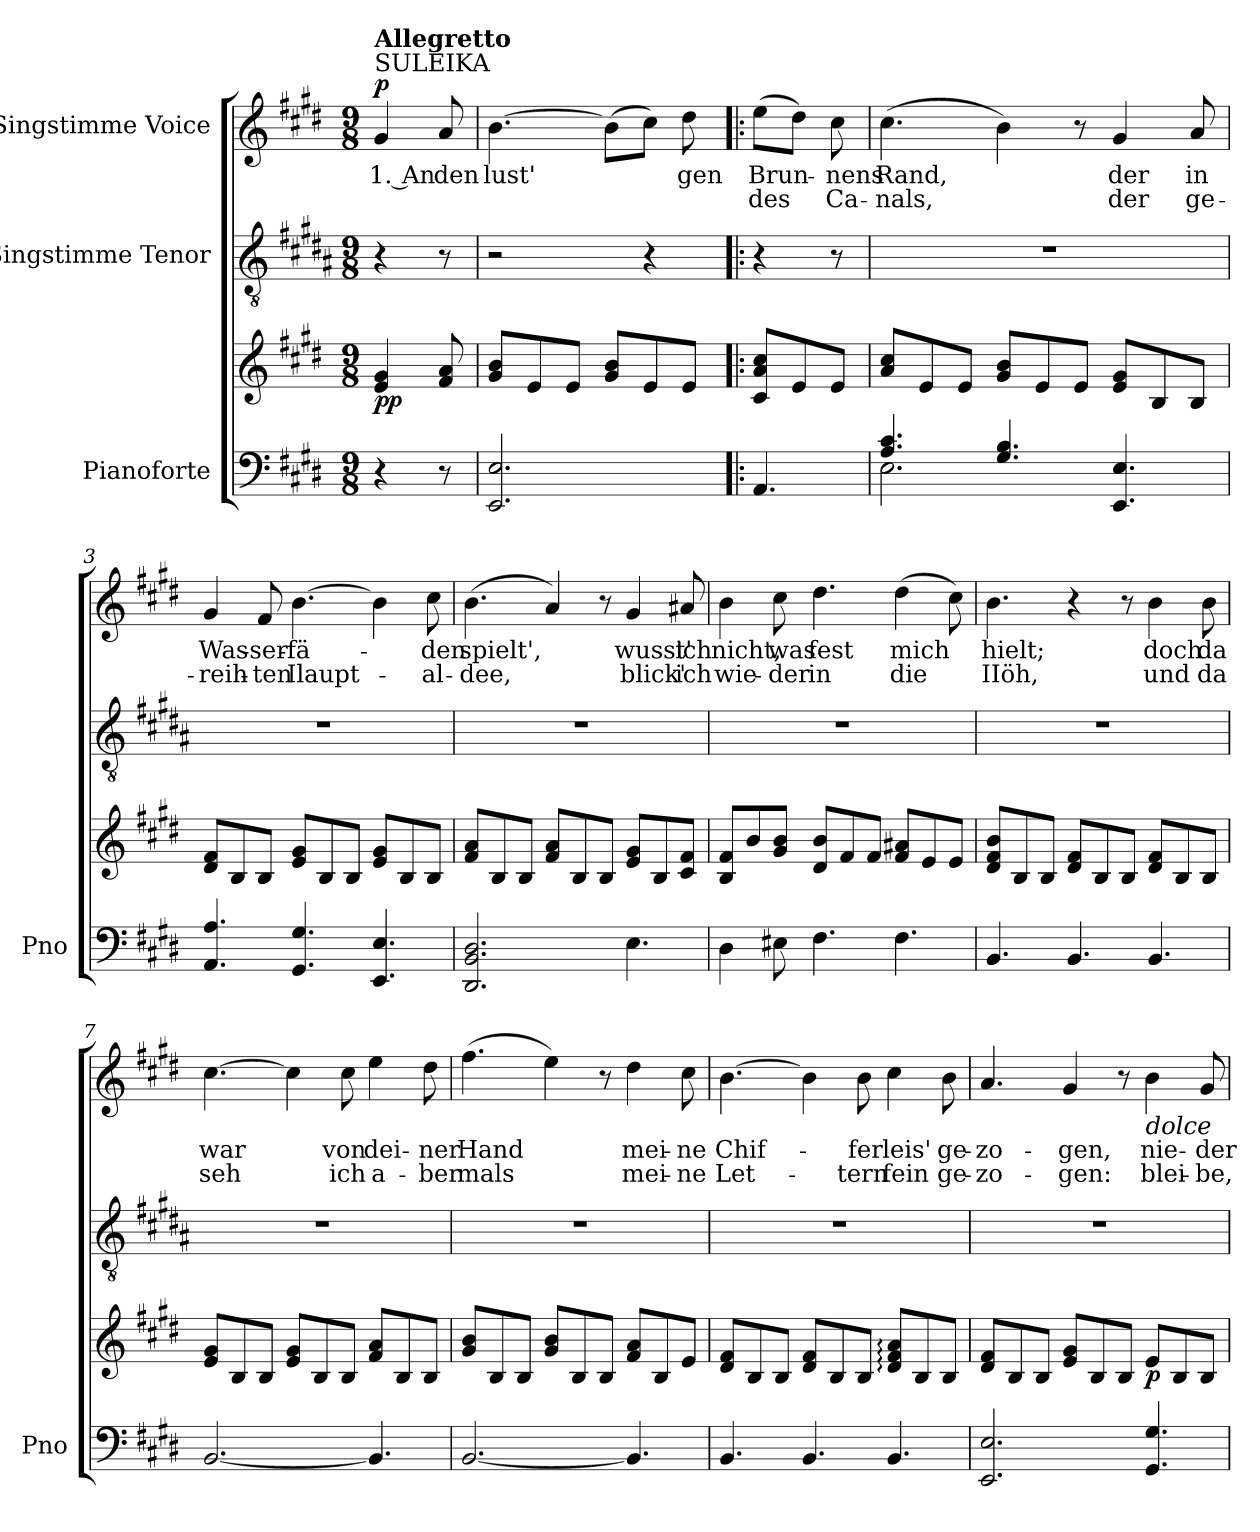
**kern	**kern	**dynam	**kern	**kern	**text	**text	**dynam
*part3	*part3	*part3	*part2	*part1	*part1	*part1	*part1
*staff4	*staff3	*staff3/4	*staff2	*staff1	*staff1	*staff1	*staff1
*I"Pianoforte	*	*	*I"Singstimme Tenor	*I"Singstimme Voice	*	*	*
*I'Pno	*	*	*	*	*	*	*
*	*	*	*stria5	*	*	*	*
*clefF4	*clefG2	*	*clefGv2	*clefG2	*	*	*
*	*	*	*ITrd4c7	*	*	*	*
*k[f#c#g#d#]	*k[f#c#g#d#]	*	*k[f#c#g#d#]	*k[f#c#g#d#]	*	*	*
*M9/8	*M9/8	*	*M9/8	*M9/8	*	*	*
=	=	=	=	=	=	=	=
!	!	!	!	!LO:TX:a:t=SULEIKA	!	!	!
!	!	!	!	!LO:TX:a:B:t=Allegretto	!	!	!
!	!	!LO:DY:b	!	!	!LO:LY:b	!	!LO:DY:a
4r	4e/ 4g#/	pp	4r	4g#/	1. An	.	p
!	!	!	!	!	!LO:LY:b	!	!
8r	8f#/ 8a/	.	8r	8a/	den	.	.
=1	=1	=1	=1	=1	=1	=1	=1
!	!	!	!	!	!LO:LY:b	!	!
2.EE/ 2.E/	8g#/ 8b/L	.	2r	[4.b\	lust'	.	.
.	8e/	.	.	.	.	.	.
.	8e/J	.	.	.	.	.	.
.	8g#/ 8b/L	.	.	(8b\L]	.	.	.
.	8e/	.	4r	8cc#\J)	.	.	.
!	!	!	!	!	!LO:LY:b	!	!
.	8e/J	.	.	8dd#\	gen	.	.
=1X1!|:	=1X1!|:	=1X1!|:	=1X1!|:	=1X1!|:	=1X1!|:	=1X1!|:	=1X1!|:
!	!	!	!	!	!LO:LY:b	!LO:LY:b	!
4.AA/	8c#/ 8a/ 8cc#/L	.	4r	(8ee\L	Brun-	des	.
.	8e/	.	.	8dd#\J)	.	.	.
!	!	!	!	!	!LO:LY:b	!LO:LY:b	!
.	8e/J	.	8r	8cc#\	-nens	Ca-	.
=2	=2	=2	=2	=2	=2	=2	=2
*^	*	*	*	*	*	*	*
!	!	!	!	!	!	!LO:LY:b	!LO:LY:b	!
4.A/ 4.c#/	2.E\	8a/ 8cc#/L	.	8%9r	(4.cc#\	Rand,	-nals,	.
.	.	8e/	.	.	.	.	.	.
.	.	8e/J	.	.	.	.	.	.
4.G#/ 4.B/	.	8g#/ 8b/L	.	.	4b\)	.	.	.
.	.	8e/	.	.	.	.	.	.
.	.	8e/J	.	.	8r	.	.	.
!	!	!	!	!	!	!LO:LY:b	!LO:LY:b	!
4.EE/ 4.E/	4.ryy	8e/ 8g#/L	.	.	4g#/	der	der	.
.	.	8B/	.	.	.	.	.	.
!	!	!	!	!	!	!LO:LY:b	!LO:LY:b	!
.	.	8B/J	.	.	8a/	in	ge-	.
*v	*v	*	*	*	*	*	*	*
=3	=3	=3	=3	=3	=3	=3	=3
!	!	!	!	!	!LO:LY:b	!LO:LY:b	!
4.AA/ 4.A/	8d#/ 8f#/L	.	8%9r	4g#/	Was-	-reih-	.
.	8B/	.	.	.	.	.	.
!	!	!	!	!	!LO:LY:b	!LO:LY:b	!
.	8B/J	.	.	8f#/	-ser-	-ten	.
!	!	!	!	!	!LO:LY:b	!LO:LY:b	!
4.GG#/ 4.G#/	8e/ 8g#/L	.	.	[4.b\	-fä-	Ilaupt-	.
.	8B/	.	.	.	.	.	.
.	8B/J	.	.	.	.	.	.
4.EE/ 4.E/	8e/ 8g#/L	.	.	4b\]	.	.	.
.	8B/	.	.	.	.	.	.
!	!	!	!	!	!LO:LY:b	!LO:LY:b	!
.	8B/J	.	.	8cc#\	-den	-al-	.
!!LO:LB:g=z
=4	=4	=4	=4	=4	=4	=4	=4
!	!	!	!	!	!LO:LY:b	!LO:LY:b	!
2.DD#/ 2.BB/ 2.D#/	8f#/ 8a/L	.	8%9r	(4.b\	spielt',	-dee,	.
.	8B/	.	.	.	.	.	.
.	8B/J	.	.	.	.	.	.
.	8f#/ 8a/L	.	.	4a/)	.	.	.
.	8B/	.	.	.	.	.	.
.	8B/J	.	.	8r	.	.	.
!	!	!	!	!	!LO:LY:b	!LO:LY:b	!
4.E\	8e/ 8g#/L	.	.	4g#/	wusst'	blick'	.
.	8B/	.	.	.	.	.	.
!	!	!	!	!	!LO:LY:b	!LO:LY:b	!
.	8c#/ 8f#/J	.	.	8a#X/	ich	ich	.
=5	=5	=5	=5	=5	=5	=5	=5
!	!	!	!	!	!LO:LY:b	!LO:LY:b	!
4D#\	8B/ 8f#/L	.	8%9r	4b\	nicht,	wie-	.
.	8b/	.	.	.	.	.	.
!	!	!	!	!	!LO:LY:b	!LO:LY:b	!
8E#X\	8g#/ 8b/J	.	.	8cc#\	was	-der	.
!	!	!	!	!	!LO:LY:b	!LO:LY:b	!
4.F#\	8d#/ 8b/L	.	.	4.dd#\	fest	in	.
.	8f#/	.	.	.	.	.	.
.	8f#/J	.	.	.	.	.	.
!	!	!	!	!	!LO:LY:b	!LO:LY:b	!
4.F#\	8f#/ 8a#X/L	.	.	(4dd#\	mich	die	.
.	8e/	.	.	.	.	.	.
.	8e/J	.	.	8cc#\)	.	.	.
=6	=6	=6	=6	=6	=6	=6	=6
!	!	!	!	!	!LO:LY:b	!LO:LY:b	!
4.BB/	8d#/ 8f#/ 8b/L	.	8%9r	4.b\	hielt;	IIöh,	.
.	8B/	.	.	.	.	.	.
.	8B/J	.	.	.	.	.	.
4.BB/	8d#/ 8f#/L	.	.	4r	.	.	.
.	8B/	.	.	.	.	.	.
.	8B/J	.	.	8r	.	.	.
!	!	!	!	!	!LO:LY:b	!LO:LY:b	!
4.BB/	8d#/ 8f#/L	.	.	4b\	doch	und	.
.	8B/	.	.	.	.	.	.
!	!	!	!	!	!LO:LY:b	!LO:LY:b	!
.	8B/J	.	.	8b\	da	da	.
=7	=7	=7	=7	=7	=7	=7	=7
!	!	!	!	!	!LO:LY:b	!LO:LY:b	!
[2.BB/	8e/ 8g#/L	.	8%9r	[4.cc#\	war	seh	.
.	8B/	.	.	.	.	.	.
.	8B/J	.	.	.	.	.	.
.	8e/ 8g#/L	.	.	4cc#\]	.	.	.
.	8B/	.	.	.	.	.	.
!	!	!	!	!	!LO:LY:b	!LO:LY:b	!
.	8B/J	.	.	8cc#\	von	ich	.
!	!	!	!	!	!LO:LY:b	!LO:LY:b	!
4.BB/]	8f#/ 8a/L	.	.	4ee\	dei-	a-	.
.	8B/	.	.	.	.	.	.
!	!	!	!	!	!LO:LY:b	!LO:LY:b	!
.	8B/J	.	.	8dd#\	-ner	-ber	.
!!LO:LB:g=z
=8	=8	=8	=8	=8	=8	=8	=8
!	!	!	!	!	!LO:LY:b	!LO:LY:b	!
[2.BB/	8g#/ 8b/L	.	8%9r	(4.ff#\	Hand	mals	.
.	8B/	.	.	.	.	.	.
.	8B/J	.	.	.	.	.	.
.	8g#/ 8b/L	.	.	4ee\)	.	.	.
.	8B/	.	.	.	.	.	.
.	8B/J	.	.	8r	.	.	.
!	!	!	!	!	!LO:LY:b	!LO:LY:b	!
4.BB/]	8f#/ 8a/L	.	.	4dd#\	mei-	mei-	.
.	8B/	.	.	.	.	.	.
!	!	!	!	!	!LO:LY:b	!LO:LY:b	!
.	8e/J	.	.	8cc#\	-ne	-ne	.
!!LO:LB:g=z
=9	=9	=9	=9	=9	=9	=9	=9
!	!	!	!	!	!LO:LY:b	!LO:LY:b	!
4.BB/	8d#/ 8f#/L	.	8%9r	[4.b\	Chif-	Let-	.
.	8B/	.	.	.	.	.	.
.	8B/J	.	.	.	.	.	.
4.BB/	8d#/ 8f#/L	.	.	4b\]	.	.	.
.	8B/	.	.	.	.	.	.
!	!	!	!	!	!LO:LY:b	!LO:LY:b	!
.	8B/J	.	.	8b\	-fer	-tern	.
!	!	!	!	!	!LO:LY:b	!LO:LY:b	!
4.BB/	8d#/: 8f#/: 8a/:L	.	.	4cc#\	leis'	fein	.
.	8B/	.	.	.	.	.	.
!	!	!	!	!	!LO:LY:b	!LO:LY:b	!
.	8B/J	.	.	8b\	ge-	ge-	.
=10	=10	=10	=10	=10	=10	=10	=10
!	!	!	!	!	!LO:LY:b	!LO:LY:b	!
2.EE/ 2.E/	8d#/ 8f#/L	.	8%9r	4.a/	-zo-	-zo-	.
.	8B/	.	.	.	.	.	.
.	8B/J	.	.	.	.	.	.
!	!	!	!	!	!LO:LY:b	!LO:LY:b	!
.	8e/ 8g#/L	.	.	4g#/	-gen,	-gen:	.
.	8B/	.	.	.	.	.	.
.	8B/J	.	.	8r	.	.	.
!	!	!	!	!LO:TX:b:i:t=dolce	!	!	!
!	!	!LO:DY:b	!	!	!LO:LY:b	!LO:LY:b	!
4.GG#/ 4.G#/	8e/L	p	.	4b\	nie-	blei-	.
.	8B/	.	.	.	.	.	.
!	!	!	!	!	!LO:LY:b	!LO:LY:b	!
.	8B/J	.	.	8g#/	-der	-be,	.
=	=	=	=	=	=	=	=
*-	*-	*-	*-	*-	*-	*-	*-
